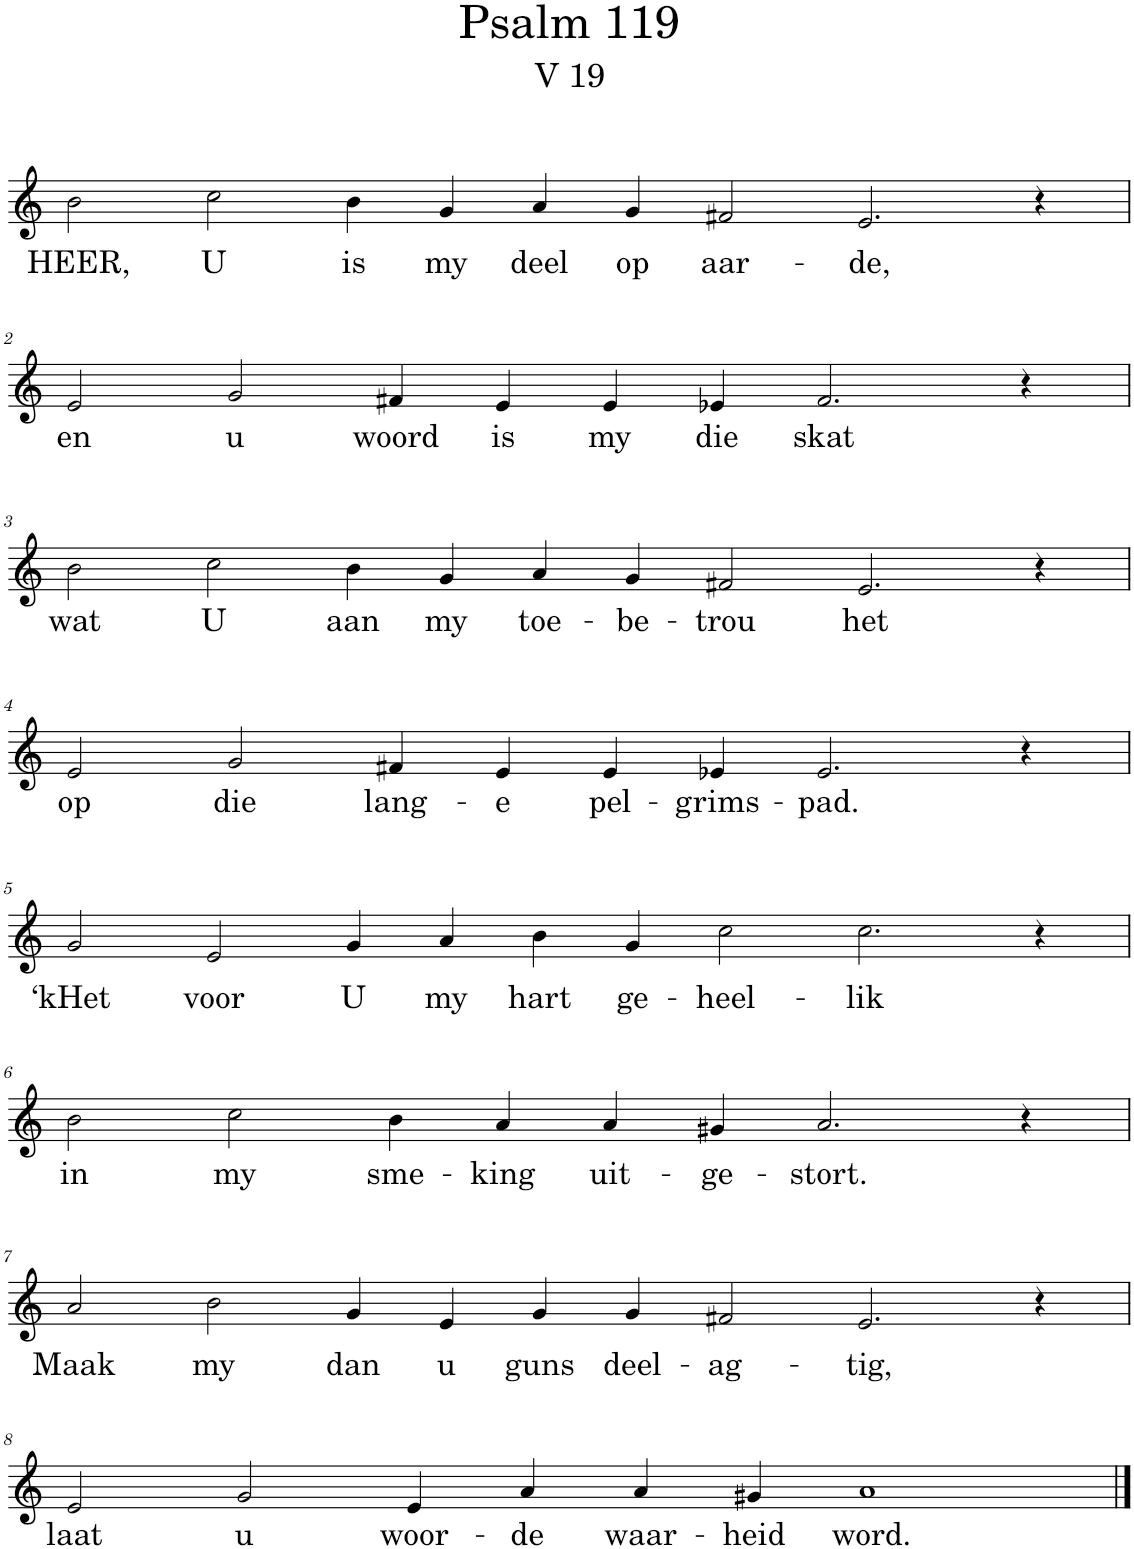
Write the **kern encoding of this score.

**kern	**text
*part1	*part1
*staff1	*staff1
*I"Pipe Organ	*
*I'Org.	*
*clefG2	*
*k[]	*
*M14/4	*
=1	=1
!	!LO:LY:b
2b\	HEER,
!	!LO:LY:b
2cc\	U
!	!LO:LY:b
4b\	is
!	!LO:LY:b
4g/	my
!	!LO:LY:b
4a/	deel
!	!LO:LY:b
4g/	op
!	!LO:LY:b
2f#X/	aar-
!	!LO:LY:b
2.e/	-de,
4r	.
!!LO:LB:g=z
=2	=2
*M12/4	*
!	!LO:LY:b
2e/	en
!	!LO:LY:b
2g/	u
!	!LO:LY:b
4f#X/	woord
!	!LO:LY:b
4e/	is
!	!LO:LY:b
4e/	my
!	!LO:LY:b
4e-X/	die
!	!LO:LY:b
2.f#/	skat
4r	.
!!LO:LB:g=z
=3	=3
*M14/4	*
!	!LO:LY:b
2b\	wat
!	!LO:LY:b
2cc\	U
!	!LO:LY:b
4b\	aan
!	!LO:LY:b
4g/	my
!	!LO:LY:b
4a/	toe-
!	!LO:LY:b
4g/	-be-
!	!LO:LY:b
2f#X/	-trou
!	!LO:LY:b
2.e/	het
4r	.
!!LO:LB:g=z
=4	=4
*M12/4	*
!	!LO:LY:b
2e/	op
!	!LO:LY:b
2g/	die
!	!LO:LY:b
4f#X/	lang-
!	!LO:LY:b
4e/	-e
!	!LO:LY:b
4e/	pel-
!	!LO:LY:b
4e-X/	-grims-
!	!LO:LY:b
2.e-/	-pad.
4r	.
!!LO:LB:g=z
=5	=5
*M14/4	*
!	!LO:LY:b
2g/	‘kHet
!	!LO:LY:b
2e/	voor
!	!LO:LY:b
4g/	U
!	!LO:LY:b
4a/	my
!	!LO:LY:b
4b\	hart
!	!LO:LY:b
4g/	ge-
!	!LO:LY:b
2cc\	-heel-
!	!LO:LY:b
2.cc\	-lik
4r	.
!!LO:LB:g=z
=6	=6
*M12/4	*
!	!LO:LY:b
2b\	in
!	!LO:LY:b
2cc\	my
!	!LO:LY:b
4b\	sme-
!	!LO:LY:b
4a/	-king
!	!LO:LY:b
4a/	uit-
!	!LO:LY:b
4g#X/	-ge-
!	!LO:LY:b
2.a/	-stort.
4r	.
!!LO:LB:g=z
=7	=7
*M14/4	*
!	!LO:LY:b
2a/	Maak
!	!LO:LY:b
2b\	my
!	!LO:LY:b
4g/	dan
!	!LO:LY:b
4e/	u
!	!LO:LY:b
4g/	guns
!	!LO:LY:b
4g/	deel-
!	!LO:LY:b
2f#X/	-ag-
!	!LO:LY:b
2.e/	-tig,
4r	.
!!LO:LB:g=z
=8	=8
!	!LO:LY:b
2e/	laat
!	!LO:LY:b
2g/	u
!	!LO:LY:b
4e/	woor-
!	!LO:LY:b
4a/	-de
!	!LO:LY:b
4a/	waar-
!	!LO:LY:b
4g#X/	-heid
!	!LO:LY:b
1a	word.
==	==
*-	*-
